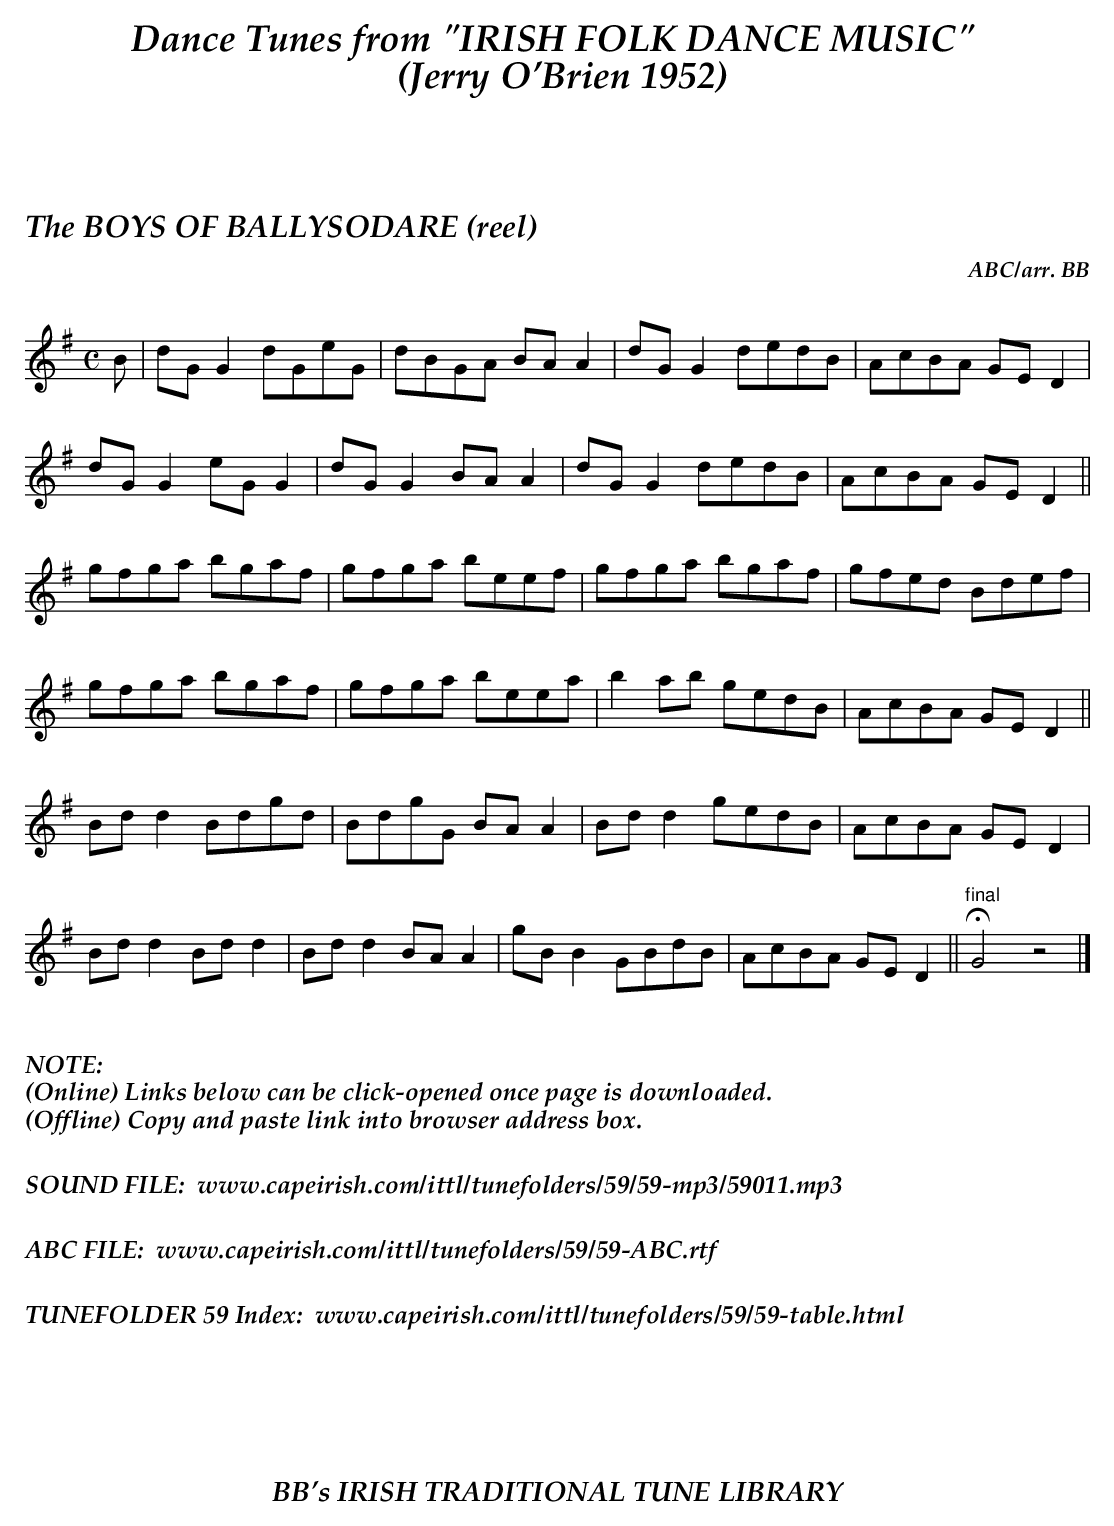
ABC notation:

X:1
T:BOYS OF BALLYSODARE (reel), The
C:ABC/arr. BB
M:C
K:G
B|dGG2 dGeG|dBGA BAA2|dGG2 dedB|AcBA GED2|
dGG2 eGG2|dGG2 BAA2|dGG2 dedB|AcBA GED2 ||
gfga bgaf|gfga beef|gfga bgaf|gfed Bdef|
gfga bgaf|gfga beea|b2ab gedB|AcBA GED2 ||
Bdd2 Bdgd|BdgG BAA2|Bdd2 gedB|AcBA GED2|
Bdd2 Bdd2|Bdd2 BAA2|gBB2 GBdB|AcBA GED2 ||"final"HG4z4|]
%%vskip .3in
%%textoption left
%%textfont "Palatino-BoldItalic" 16
%%begintext
%%NOTE:
(Online) Links below can be click-opened once page is downloaded.
(Offline) Copy and paste link into browser address box.
%%
%%
SOUND FILE:  www.capeirish.com/ittl/tunefolders/59/59-mp3/59011.mp3
%%
%%
ABC FILE:  www.capeirish.com/ittl/tunefolders/59/59-ABC.rtf
%%
%%
TUNEFOLDER 59 Index:  www.capeirish.com/ittl/tunefolders/59/59-table.html
